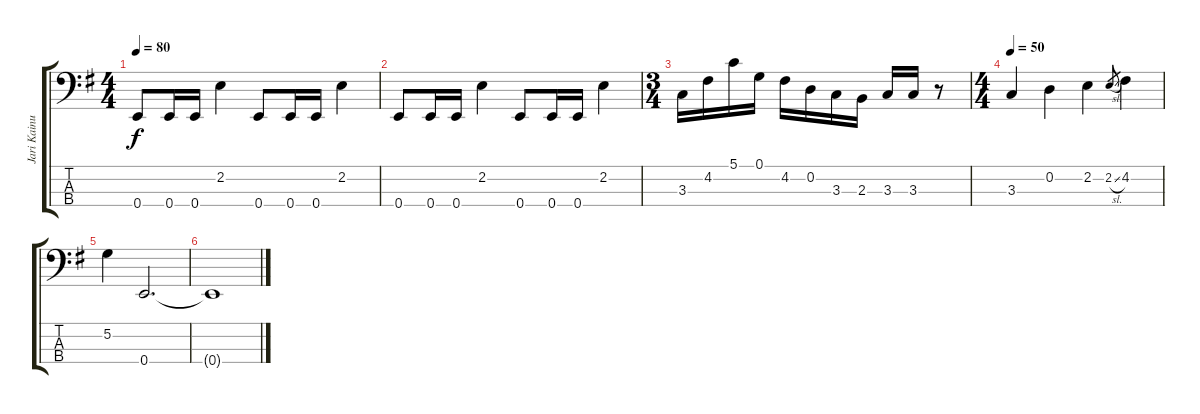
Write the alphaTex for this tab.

\track ("Jari Kainulainen" "Jari Kainu") {instrument electricbassfinger}
\staff {score tabs}
\tuning (G2 D2 A1 E1) {hide}
\ts (4 4)
\tempo 80
\clef f4
\ks g
0.4.8{dy f} 0.4.16 0.4.16 2.2.4 0.4.8 0.4.16 0.4.16 2.2.4 |
0.4.8 0.4.16 0.4.16 2.2.4 0.4.8 0.4.16 0.4.16 2.2.4 |
\ts (3 4)
3.3.16 4.2.16 5.1.16 0.1.16 4.2.16 0.2.16 3.3.16 2.3.16 3.3.16 3.3.16 r.8 |
\ts (4 4)
\tempo 50
3.3.4 0.2.4 2.2.4 2.2{sl}.8{gr} 4.2.4 |
5.2.4 0.4.2{d} |
0.4{t}.1
